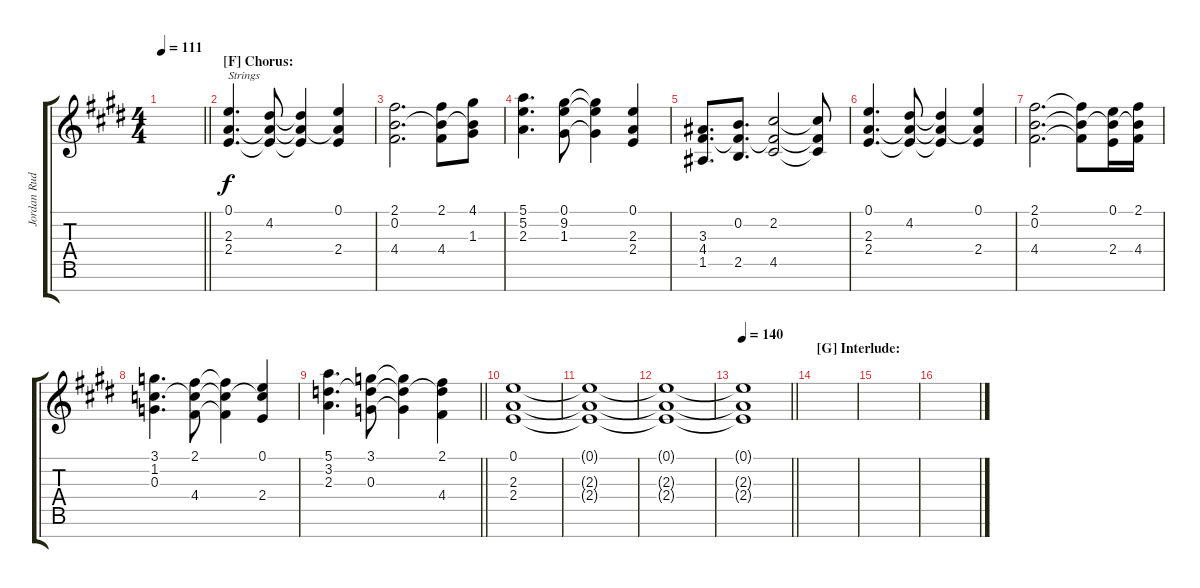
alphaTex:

\track ("Jordan Rudess - Right Hand, Overdubs and" "Jordan Rud") {instrument lead1square}
\staff {score tabs}
\tuning (E5 B4 G4 D4 A3 E3 B2) {hide}
\ts (4 4)
\tempo 111
\clef g2
\barLineRight lightlight
\ks e
|
\section ("" "[F] Chorus:")
\ks c#minor
(0.1 2.3 2.4).4{d txt "Strings" volume 13 instrument stringensemble1 beam Up} (4.2 2.3{t} 2.4{t}).8 (4.2{t} 2.3{t} 2.4{t}).4 (0.1 2.3{t} 2.4).4 |
(2.1 0.2 4.4).2{d} (2.1 0.2{t} 4.4).8 (4.1 0.2{t} 1.3).8 |
\ks e
(5.1 5.2 2.3).4{d} (0.1 9.2 1.3).8 (0.1{t} 9.2{t} 1.3{t}).4 (0.1 2.3 2.4).4 |
\ks c#minor
(3.3 4.4 1.5).8{d} (0.2 4.4{t} 2.5).8{d} (2.2 4.4{t} 4.5).2 (2.2{t} 4.4{t} 4.5{t}).8 |
(0.1 2.3 2.4).4{d} (4.2 2.3{t} 2.4{t}).8 (4.2{t} 2.3{t} 2.4{t}).4 (0.1 2.3{t} 2.4).4 |
\ks e
(2.1 0.2 4.4).2{d} (2.1{t} 0.2{t} 4.4{t}).8 (0.1 0.2{t} 2.4).16 (2.1 0.2{t} 4.4).16 |
\ks c#minor
(3.1 1.2 0.3).4{d} (2.1 1.2{t} 4.4).8 (2.1{t} 1.2{t} 4.4{t}).4 (0.1 1.2{t} 2.4).4 |
\barLineRight lightlight
(5.1 3.2 2.3).4{d} (3.1 3.2{t} 0.3).8 (3.1{t} 3.2{t} 0.3{t}).4 (2.1 3.2{t} 4.4).4 |
\ks e
(0.1 2.3 2.4).1{volume 0} |
\ks c#minor
(0.1{t} 2.3{t} 2.4{t}).1 |
(0.1{t} 2.3{t} 2.4{t}).1 |
\tempo 140
\barLineRight lightlight
(0.1{t} 2.3{t} 2.4{t}).1 |
\section ("" "[G] Interlude:")
|
\ks e
|
\ks c#minor
